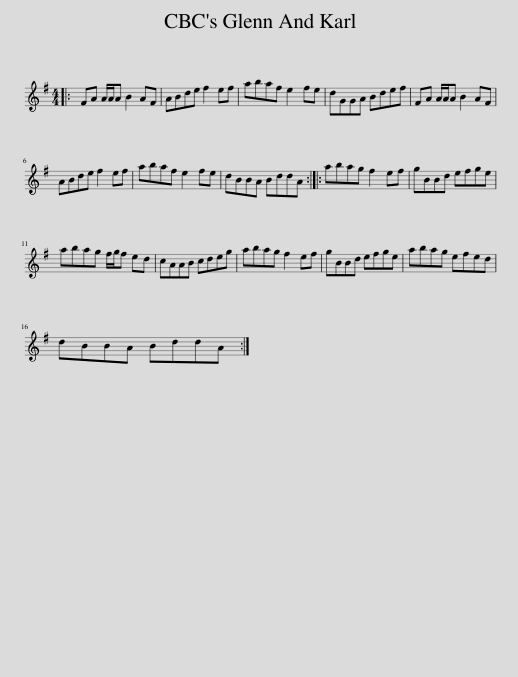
X:1
L:1/8
M:4/4
I:linebreak $
K:G
V:1 treble
V:1
|: FA A/A/A B2 AF | ABde f2 ef | abaf e2 fe | dGGA Bdef | FA A/A/A B2 AF |$ %5
 ABde f2 ef | abaf e2 fe | dBBA BddA :: abag f2 ef | gBBd efge |$ %10
 abag f/g/f ed | cAAB cdeg | abag f2 ef | gBBd efge | abag efed |$ %15
 dBBA BddA :| %16
